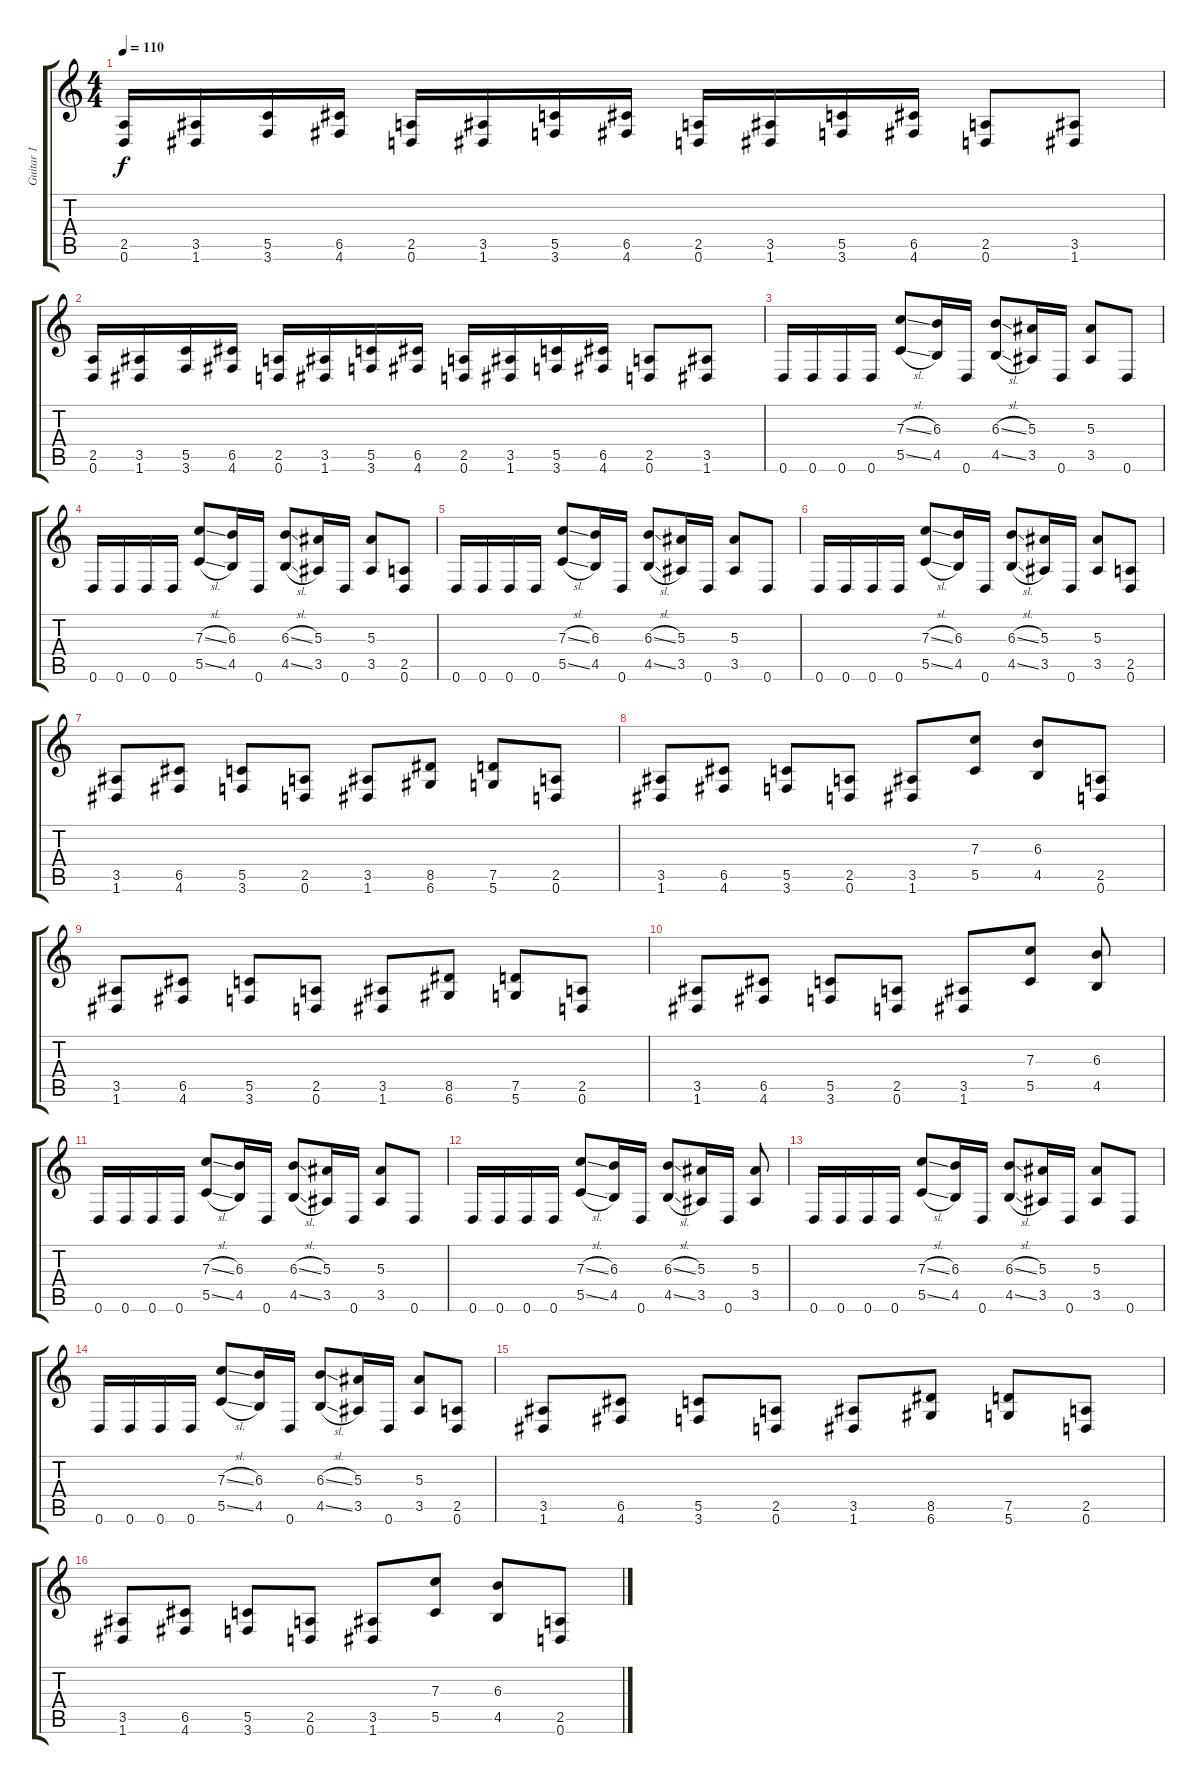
\track ("Guitar 1" "Guitar 1") {instrument overdrivenguitar}
\staff {score tabs}
\tuning (D4 A3 F3 C3 G2 D2) {hide}
\ts (4 4)
\tempo 110
\clef g2
\ks c
(2.5 0.6).16{dy f} (3.5 1.6).16 (5.5 3.6).16 (6.5 4.6).16 (2.5 0.6).16 (3.5 1.6).16 (5.5 3.6).16 (6.5 4.6).16 (2.5 0.6).16 (3.5 1.6).16 (5.5 3.6).16 (6.5 4.6).16 (2.5 0.6).8 (3.5 1.6).8 |
(2.5 0.6).16 (3.5 1.6).16 (5.5 3.6).16 (6.5 4.6).16 (2.5 0.6).16 (3.5 1.6).16 (5.5 3.6).16 (6.5 4.6).16 (2.5 0.6).16 (3.5 1.6).16 (5.5 3.6).16 (6.5 4.6).16 (2.5 0.6).8 (3.5 1.6).8 |
0.6.16 0.6.16 0.6.16 0.6.16 (7.3{sl} 5.5{sl}).8 (6.3 4.5).16 0.6.16 (6.3{sl} 4.5{sl}).8 (5.3 3.5).16 0.6.16 (5.3 3.5).8 0.6.8 |
0.6.16 0.6.16 0.6.16 0.6.16 (7.3{sl} 5.5{sl}).8 (6.3 4.5).16 0.6.16 (6.3{sl} 4.5{sl}).8 (5.3 3.5).16 0.6.16 (5.3 3.5).8 (2.5 0.6).8 |
0.6.16 0.6.16 0.6.16 0.6.16 (7.3{sl} 5.5{sl}).8 (6.3 4.5).16 0.6.16 (6.3{sl} 4.5{sl}).8 (5.3 3.5).16 0.6.16 (5.3 3.5).8 0.6.8 |
0.6.16 0.6.16 0.6.16 0.6.16 (7.3{sl} 5.5{sl}).8 (6.3 4.5).16 0.6.16 (6.3{sl} 4.5{sl}).8 (5.3 3.5).16 0.6.16 (5.3 3.5).8 (2.5 0.6).8 |
(3.5 1.6).8 (6.5 4.6).8 (5.5 3.6).8 (2.5 0.6).8 (3.5 1.6).8 (8.5 6.6).8 (7.5 5.6).8 (2.5 0.6).8 |
(3.5 1.6).8 (6.5 4.6).8 (5.5 3.6).8 (2.5 0.6).8 (3.5 1.6).8 (7.3 5.5).8 (6.3 4.5).8 (2.5 0.6).8 |
(3.5 1.6).8 (6.5 4.6).8 (5.5 3.6).8 (2.5 0.6).8 (3.5 1.6).8 (8.5 6.6).8 (7.5 5.6).8 (2.5 0.6).8 |
(3.5 1.6).8 (6.5 4.6).8 (5.5 3.6).8 (2.5 0.6).8 (3.5 1.6).8 (7.3 5.5).8 (6.3 4.5).8 |
0.6.16 0.6.16 0.6.16 0.6.16 (7.3{sl} 5.5{sl}).8 (6.3 4.5).16 0.6.16 (6.3{sl} 4.5{sl}).8 (5.3 3.5).16 0.6.16 (5.3 3.5).8 0.6.8 |
0.6.16 0.6.16 0.6.16 0.6.16 (7.3{sl} 5.5{sl}).8 (6.3 4.5).16 0.6.16 (6.3{sl} 4.5{sl}).8 (5.3 3.5).16 0.6.16 (5.3 3.5).8 |
0.6.16 0.6.16 0.6.16 0.6.16 (7.3{sl} 5.5{sl}).8 (6.3 4.5).16 0.6.16 (6.3{sl} 4.5{sl}).8 (5.3 3.5).16 0.6.16 (5.3 3.5).8 0.6.8 |
0.6.16 0.6.16 0.6.16 0.6.16 (7.3{sl} 5.5{sl}).8 (6.3 4.5).16 0.6.16 (6.3{sl} 4.5{sl}).8 (5.3 3.5).16 0.6.16 (5.3 3.5).8 (2.5 0.6).8 |
(3.5 1.6).8 (6.5 4.6).8 (5.5 3.6).8 (2.5 0.6).8 (3.5 1.6).8 (8.5 6.6).8 (7.5 5.6).8 (2.5 0.6).8 |
(3.5 1.6).8 (6.5 4.6).8 (5.5 3.6).8 (2.5 0.6).8 (3.5 1.6).8 (7.3 5.5).8 (6.3 4.5).8 (2.5 0.6).8
